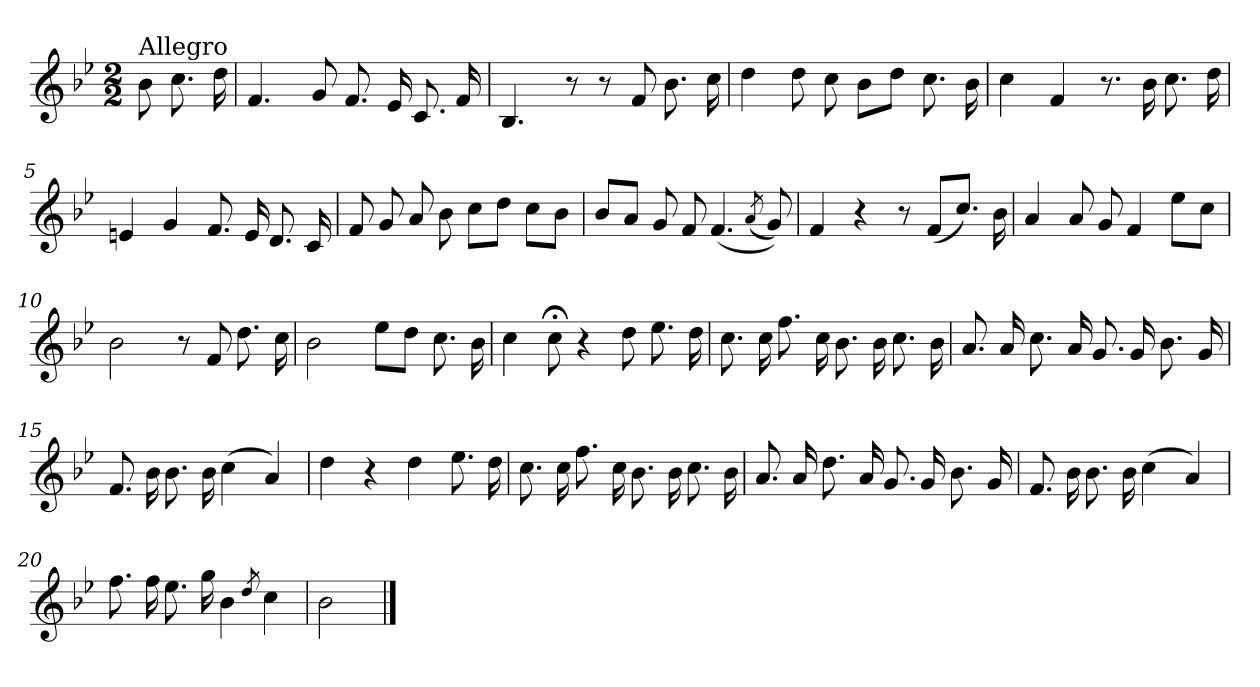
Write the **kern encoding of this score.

**kern
*part1
*staff1
*clefG2
*k[b-e-]
*B-:
*M2/2
=
!LO:TX:a:t=Allegro
8b-\
8.cc\
16dd\
=1
4.f/
8g/
8.f/
16e-/
8.c/
16f/
=2
4.B-/
8r
8r
8f/
8.b-\
16cc\
=3
4dd\
8dd\
8cc\
8b-\L
8dd\J
8.cc\
16b-\
!!LO:LB:g=z
=4
4cc\
4f/
8.r
16b-\
8.cc\
16dd\
=5
4en/
4g/
8.f/
16e/
8.d/
16c/
=6
8f/
8g/
8a/
8b-\
8cc\L
8dd\J
8cc\L
8b-\J
=7
8b-/L
8a/J
8g/
8f/
(<4.f/
(<8qa/
8g/))
!!LO:LB:g=z
=8
4f/
4r
8r
(<8f/L
8.cc/J)
16b-\
=9
4a/
8a/
8g/
4f/
8ee-\L
8cc\J
=10
2b-\
8r
8f/
8.dd\
16cc\
=11
2b-\
8ee-\L
8dd\J
8.cc\
16b-\
=12
4cc\
8cc;<\
4r
8dd\
8.ee-\
16dd\
!!LO:LB:g=z
=13
8.cc\
16cc\
8.ff\
16cc\
8.b-\
16b-\
8.cc\
16b-\
=14
8.a/
16a/
8.cc\
16a/
8.g/
16g/
8.b-\
16g/
=15
8.f/
16b-\
8.b-\
16b-\
(>4cc\
4a/)
=16
4dd\
4r
4dd\
8.ee-\
16dd\
!!LO:LB:g=z
=17
8.cc\
16cc\
8.ff\
16cc\
8.b-\
16b-\
8.cc\
16b-\
=18
8.a/
16a/
8.dd\
16a/
8.g/
16g/
8.b-\
16g/
=19
8.f/
16b-\
8.b-\
16b-\
(>4cc\
4a/)
=20
8.ff\
16ff\
8.ee-\
16gg\
4b-\
8qdd/
4cc\
!!LO:LB:g=z
=21
2b-\
==
*-
